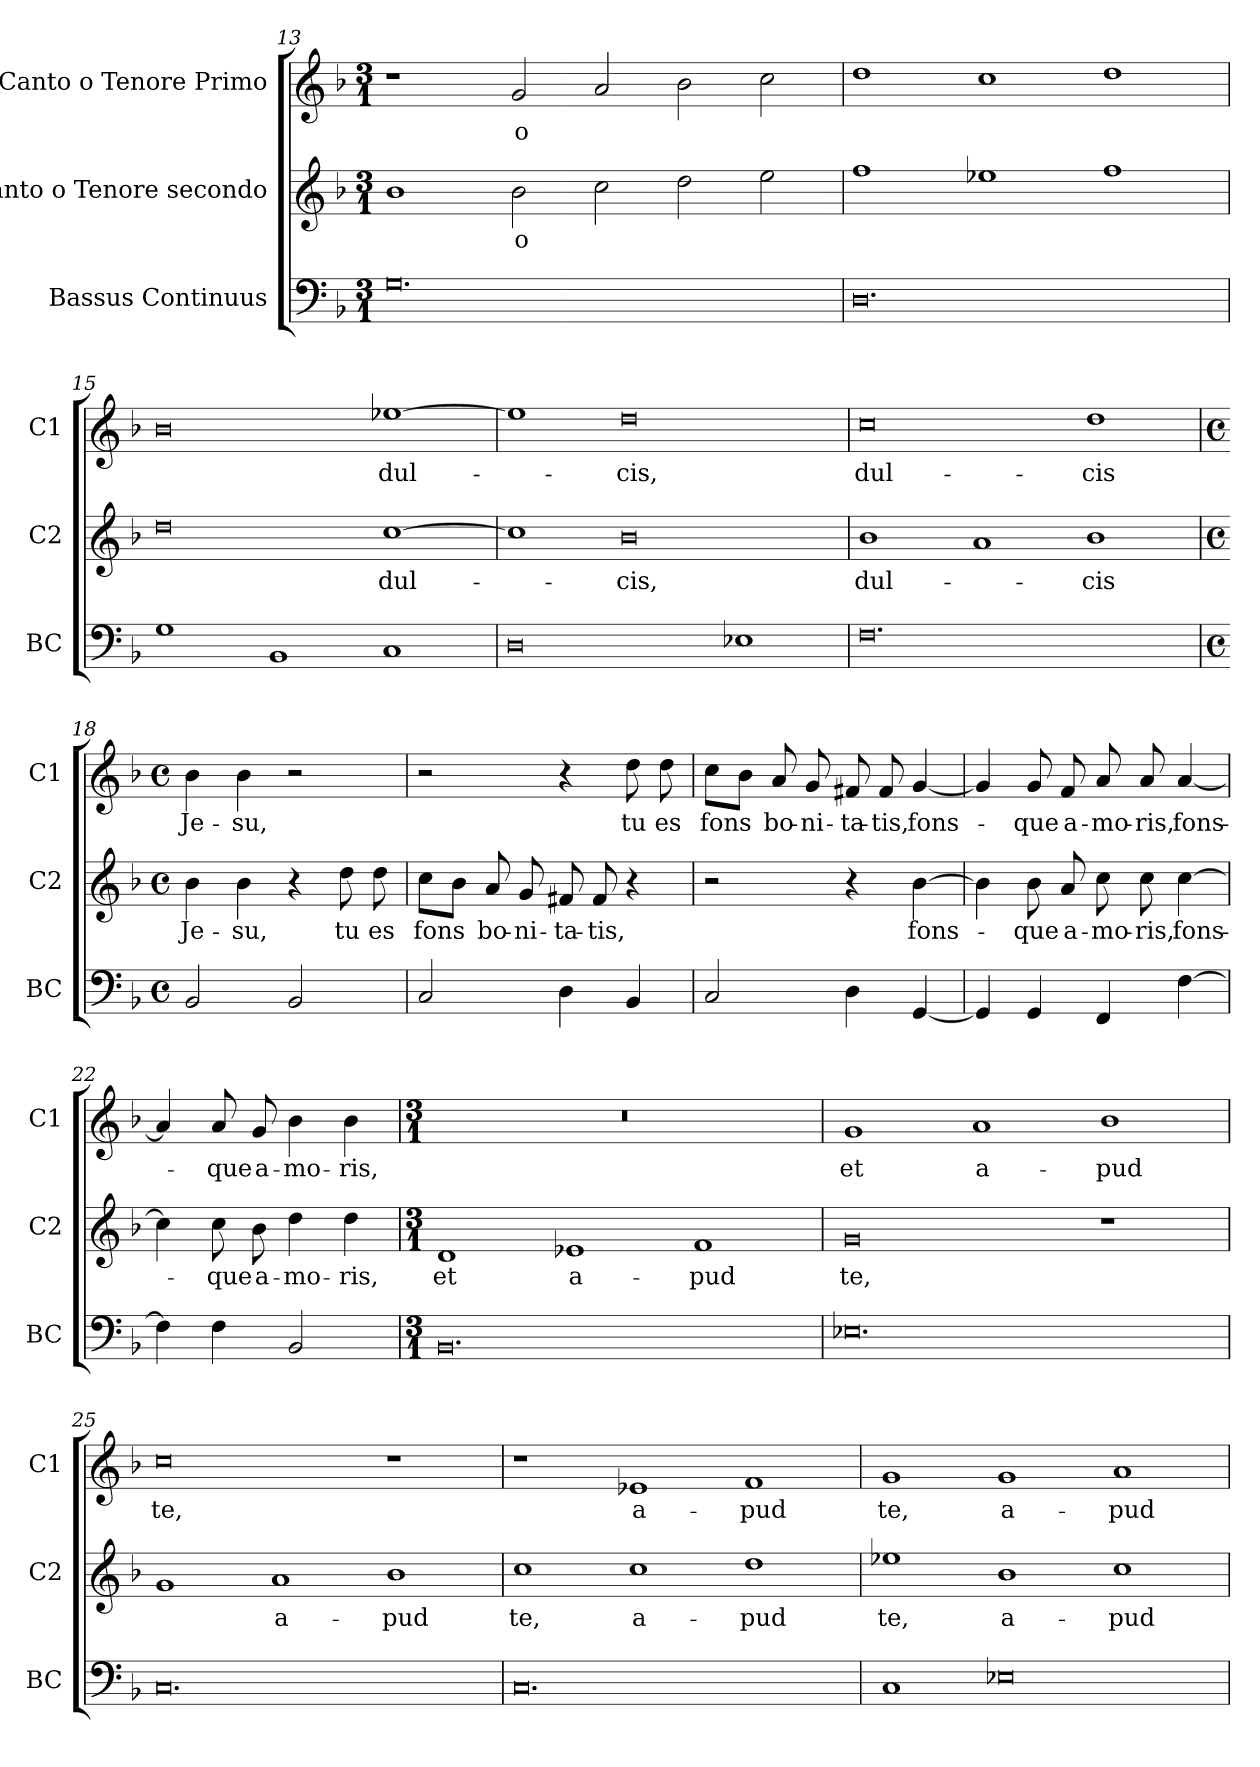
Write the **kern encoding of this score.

**kern	**kern	**text	**kern	**text
*part3	*part2	*part2	*part1	*part1
*staff3	*staff2	*staff2	*staff1	*staff1
*I"Bassus Continuus	*I"Canto o Tenore secondo	*	*I"Canto o Tenore Primo	*
*I'BC	*I'C2	*	*I'C1	*
*clefF4	*clefG2	*	*clefG2	*
*k[b-]	*k[b-]	*	*k[b-]	*
*F:	*F:	*	*F:	*
*M3/1	*M3/1	*	*M3/1	*
=13	=13	=13	=13	=13
0.G	1b-	.	1r	.
!	!	!LO:LY:b	!	!LO:LY:b
.	2b-\	o	2g/	o
.	2cc\	.	2a/	.
.	2dd\	.	2b-\	.
.	2ee\	.	2cc\	.
=14	=14	=14	=14	=14
0.D	1ff	.	1dd	.
.	1ee-X	.	1cc	.
.	1ff	.	1dd	.
=15	=15	=15	=15	=15
1G	0dd	.	0b-	.
1BB-	.	.	.	.
!	!	!LO:LY:b	!	!LO:LY:b
1C	[1cc	dul-	[1ee-X	dul-
=16	=16	=16	=16	=16
0D	1cc]	.	1ee-]	.
!	!	!LO:LY:b	!	!LO:LY:b
.	0b-	-cis,	0dd	-cis,
1E-X	.	.	.	.
=17	=17	=17	=17	=17
!	!	!LO:LY:b	!	!LO:LY:b
0.F	1b-	dul-	0cc	dul-
.	1a	.	.	.
!	!	!LO:LY:b	!	!LO:LY:b
.	1b-	-cis	1dd	-cis
!!LO:LB:g=z
=18	=18	=18	=18	=18
*M4/4	*M4/4	*	*M4/4	*
*met(c)	*met(c)	*	*met(c)	*
!	!	!LO:LY:b	!	!LO:LY:b
2BB-/	4b-\	Je-	4b-\	Je-
!	!	!LO:LY:b	!	!LO:LY:b
.	4b-\	-su,	4b-\	-su,
2BB-/	4r	.	2r	.
!	!	!LO:LY:b	!	!
.	8dd\	tu	.	.
!	!	!LO:LY:b	!	!
.	8dd\	es	.	.
=19	=19	=19	=19	=19
!	!	!LO:LY:b	!	!
2C/	8cc\L	fons	2r	.
.	8b-\J	.	.	.
!	!	!LO:LY:b	!	!
.	8a/	bo-	.	.
!	!	!LO:LY:b	!	!
.	8g/	-ni-	.	.
!	!	!LO:LY:b	!	!
4D\	8f#X/	-ta-	4r	.
!	!	!LO:LY:b	!	!
.	8f#/	-tis,	.	.
!	!	!	!	!LO:LY:b
4BB-/	4r	.	8dd\	tu
!	!	!	!	!LO:LY:b
.	.	.	8dd\	es
=20	=20	=20	=20	=20
!	!	!	!	!LO:LY:b
2C/	2r	.	8cc\L	fons
.	.	.	8b-\J	.
!	!	!	!	!LO:LY:b
.	.	.	8a/	bo-
!	!	!	!	!LO:LY:b
.	.	.	8g/	-ni-
!	!	!	!	!LO:LY:b
4D\	4r	.	8f#X/	-ta-
!	!	!	!	!LO:LY:b
.	.	.	8f#/	-tis,
!	!	!LO:LY:b	!	!LO:LY:b
[4GG/	[4b-\	fons-	[4g/	fons-
=21	=21	=21	=21	=21
4GG/]	4b-\]	.	4g/]	.
!	!	!LO:LY:b	!	!LO:LY:b
4GG/	8b-\	-que	8g/	-que
!	!	!LO:LY:b	!	!LO:LY:b
.	8a/	a-	8f/	a-
!	!	!LO:LY:b	!	!LO:LY:b
4FF/	8cc\	-mo-	8a/	-mo-
!	!	!LO:LY:b	!	!LO:LY:b
.	8cc\	-ris,	8a/	-ris,
!	!	!LO:LY:b	!	!LO:LY:b
[4F\	[4cc\	fons-	[4a/	fons-
=22	=22	=22	=22	=22
4F\]	4cc\]	.	4a/]	.
!	!	!LO:LY:b	!	!LO:LY:b
4F\	8cc\	-que	8a/	-que
!	!	!LO:LY:b	!	!LO:LY:b
.	8b-\	a-	8g/	a-
!	!	!LO:LY:b	!	!LO:LY:b
2BB-/	4dd\	-mo-	4b-\	-mo-
!	!	!LO:LY:b	!	!LO:LY:b
.	4dd\	-ris,	4b-\	-ris,
!!LO:LB:g=z
=23	=23	=23	=23	=23
*M3/1	*M3/1	*	*M3/1	*
!	!	!LO:LY:b	!	!
0.BB-	1d	et	0.r	.
!	!	!LO:LY:b	!	!
.	1e-X	a-	.	.
!	!	!LO:LY:b	!	!
.	1f	-pud	.	.
=24	=24	=24	=24	=24
!	!	!LO:LY:b	!	!LO:LY:b
0.E-X	0g	te,	1g	et
!	!	!	!	!LO:LY:b
.	.	.	1a	a-
!	!	!	!	!LO:LY:b
.	1r	.	1b-	-pud
=25	=25	=25	=25	=25
!	!	!	!	!LO:LY:b
0.C	1g	.	0cc	te,
!	!	!LO:LY:b	!	!
.	1a	a-	.	.
!	!	!LO:LY:b	!	!
.	1b-	-pud	1r	.
=26	=26	=26	=26	=26
!	!	!LO:LY:b	!	!
0.C	1cc	te,	1r	.
!	!	!LO:LY:b	!	!LO:LY:b
.	1cc	a-	1e-X	a-
!	!	!LO:LY:b	!	!LO:LY:b
.	1dd	-pud	1f	-pud
=27	=27	=27	=27	=27
!	!	!LO:LY:b	!	!LO:LY:b
1C	1ee-X	te,	1g	te,
!	!	!LO:LY:b	!	!LO:LY:b
0E-X	1b-	a-	1g	a-
!	!	!LO:LY:b	!	!LO:LY:b
.	1cc	-pud	1a	-pud
=	=	=	=	=
*-	*-	*-	*-	*-
